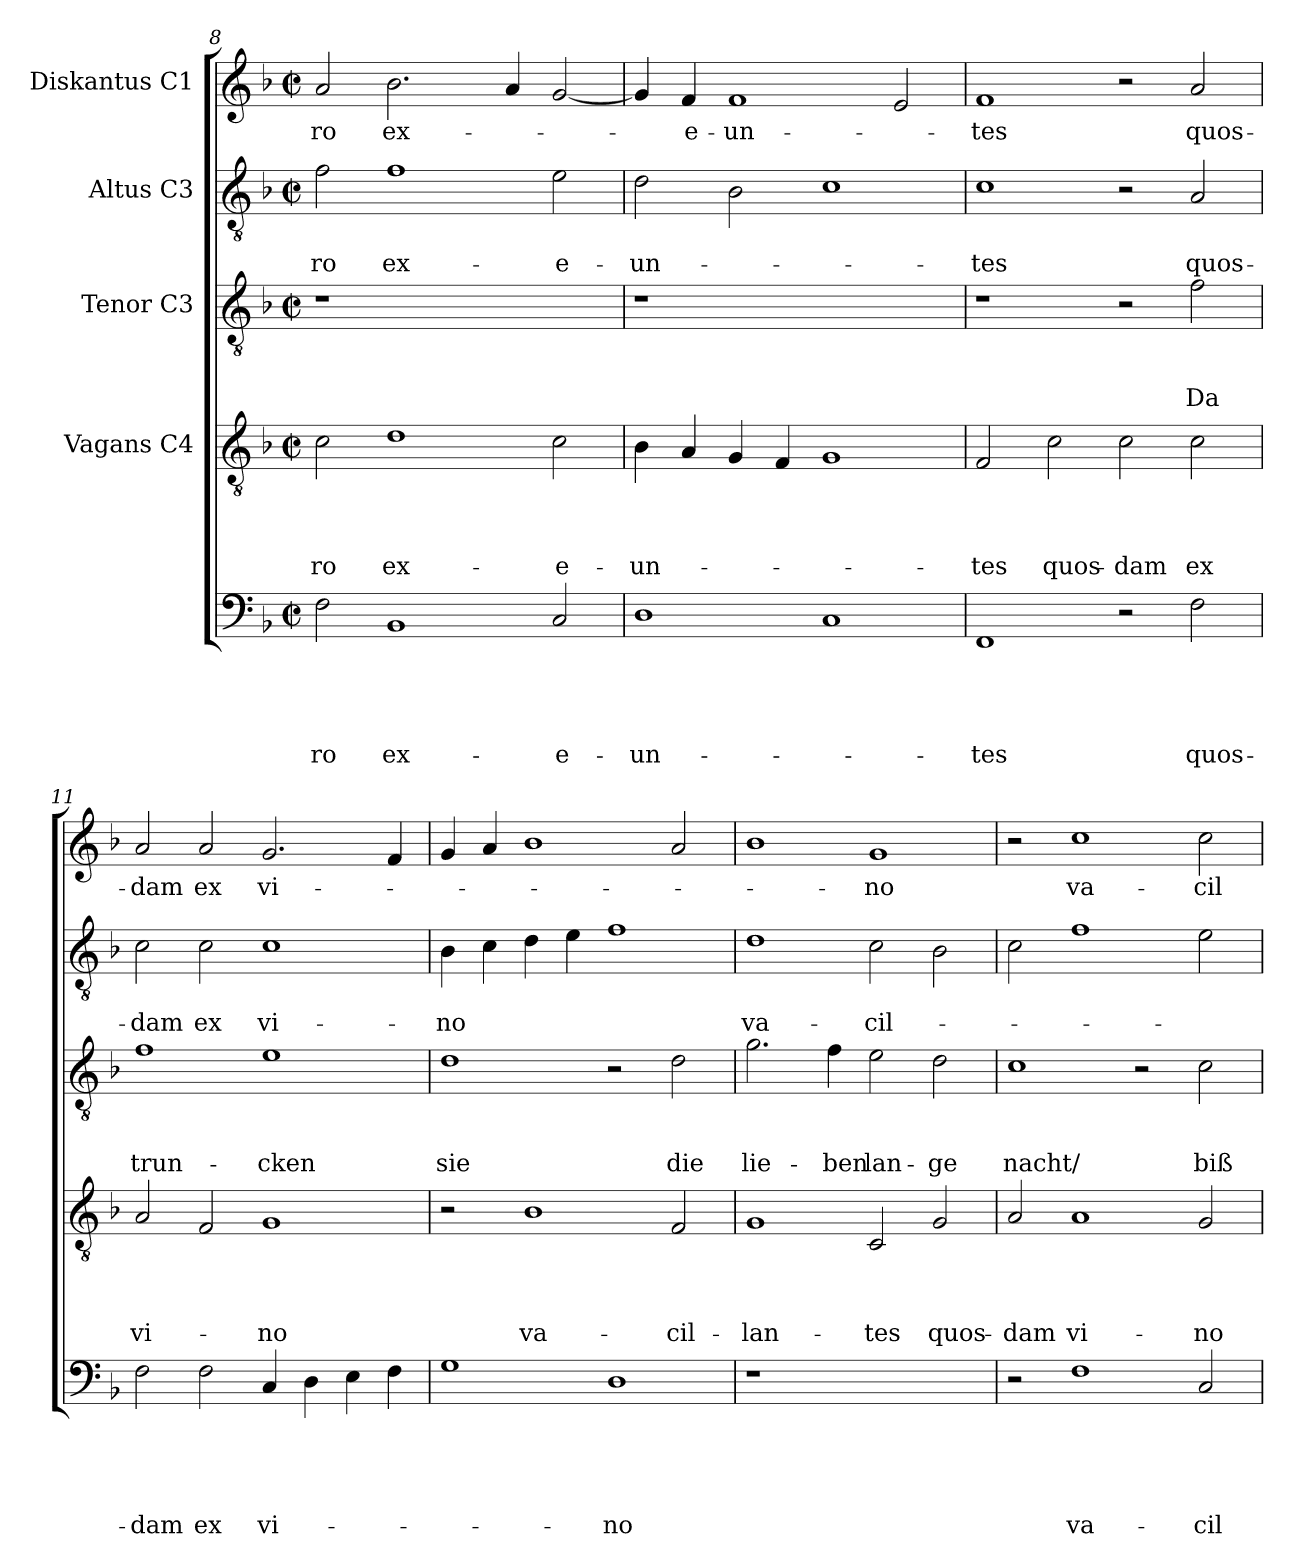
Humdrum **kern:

**kern	**text	**text	**text	**text	**text	**kern	**text	**text	**text	**text	**kern	**text	**text	**text	**kern	**text	**text	**kern	**text
*part5	*part5	*part5	*part5	*part5	*part5	*part4	*part4	*part4	*part4	*part4	*part3	*part3	*part3	*part3	*part2	*part2	*part2	*part1	*part1
*staff5	*staff5	*staff5	*staff5	*staff5	*staff5	*staff4	*staff4	*staff4	*staff4	*staff4	*staff3	*staff3	*staff3	*staff3	*staff2	*staff2	*staff2	*staff1	*staff1
*	*	*	*	*	*	*I"Vagans C4	*	*	*	*	*I"Tenor C3	*	*	*	*I"Altus C3	*	*	*I"Diskantus C1	*
*clefF4	*	*	*	*	*	*clefGv2	*	*	*	*	*clefGv2	*	*	*	*clefGv2	*	*	*clefG2	*
*k[b-]	*	*	*	*	*	*k[b-]	*	*	*	*	*k[b-]	*	*	*	*k[b-]	*	*	*k[b-]	*
*F:	*	*	*	*	*	*F:	*	*	*	*	*F:	*	*	*	*F:	*	*	*F:	*
*M2/2	*	*	*	*	*	*M2/2	*	*	*	*	*M2/2	*	*	*	*M2/2	*	*	*M2/2	*
*met(c|)	*	*	*	*	*	*met(c|)	*	*	*	*	*met(c|)	*	*	*	*met(c|)	*	*	*met(c|)	*
=8	=8	=8	=8	=8	=8	=8	=8	=8	=8	=8	=8	=8	=8	=8	=8	=8	=8	=8	=8
2F\	.	.	.	.	-ro	2c\	.	.	.	-ro	1r	.	.	.	2f\	.	-ro	2a/	-ro
1BB-	.	.	.	.	ex-	1d	.	.	.	ex-	.	.	.	.	1f	.	ex-	2.b-\	ex-
.	.	.	.	.	.	.	.	.	.	.	1ryy	.	.	.	.	.	.	.	.
.	.	.	.	.	.	.	.	.	.	.	.	.	.	.	.	.	.	4a/	.
2C/	.	.	.	.	-e-	2c\	.	.	.	-e-	.	.	.	.	2e\	.	-e-	[2g/	.
=9	=9	=9	=9	=9	=9	=9	=9	=9	=9	=9	=9	=9	=9	=9	=9	=9	=9	=9	=9
1D	.	.	.	.	-un-	4B-\	.	.	.	-un-	1r	.	.	.	2d\	.	-un-	4g/]	.
.	.	.	.	.	.	4A/	.	.	.	.	.	.	.	.	.	.	.	4f/	-e-
.	.	.	.	.	.	4G/	.	.	.	.	.	.	.	.	2B-\	.	.	1f	-un-
.	.	.	.	.	.	4F/	.	.	.	.	.	.	.	.	.	.	.	.	.
1C	.	.	.	.	.	1G	.	.	.	.	1ryy	.	.	.	1c	.	.	.	.
.	.	.	.	.	.	.	.	.	.	.	.	.	.	.	.	.	.	2e/	.
=10	=10	=10	=10	=10	=10	=10	=10	=10	=10	=10	=10	=10	=10	=10	=10	=10	=10	=10	=10
1FF	.	.	.	.	-tes	2F/	.	.	.	-tes	1r	.	.	.	1c	.	-tes	1f	-tes
.	.	.	.	.	.	2c\	.	.	.	quos-	.	.	.	.	.	.	.	.	.
2r	.	.	.	.	.	2c\	.	.	.	-dam	2r	.	.	.	2r	.	.	2r	.
2F\	.	.	.	.	quos-	2c\	.	.	.	ex	2f\	.	.	Da	2A/	.	quos-	2a/	quos-
=11	=11	=11	=11	=11	=11	=11	=11	=11	=11	=11	=11	=11	=11	=11	=11	=11	=11	=11	=11
2F\	.	.	.	.	-dam	2A/	.	.	.	vi-	1f	.	.	trun-	2c\	.	-dam	2a/	-dam
2F\	.	.	.	.	ex	2F/	.	.	.	.	.	.	.	.	2c\	.	ex	2a/	ex
4C/	.	.	.	.	vi-	1G	.	.	.	-no	1e	.	.	-cken	1c	.	vi-	2.g/	vi-
4D\	.	.	.	.	.	.	.	.	.	.	.	.	.	.	.	.	.	.	.
4E\	.	.	.	.	.	.	.	.	.	.	.	.	.	.	.	.	.	.	.
4F\	.	.	.	.	.	.	.	.	.	.	.	.	.	.	.	.	.	4f/	.
=12	=12	=12	=12	=12	=12	=12	=12	=12	=12	=12	=12	=12	=12	=12	=12	=12	=12	=12	=12
1G	.	.	.	.	.	2r	.	.	.	.	1d	.	.	sie	4B-\	.	-no	4g/	.
.	.	.	.	.	.	.	.	.	.	.	.	.	.	.	4c\	.	.	4a/	.
.	.	.	.	.	.	1B-	.	.	.	va-	.	.	.	.	4d\	.	.	1b-	.
.	.	.	.	.	.	.	.	.	.	.	.	.	.	.	4e\	.	.	.	.
1D	.	.	.	.	-no	.	.	.	.	.	2r	.	.	.	1f	.	.	.	.
.	.	.	.	.	.	2F/	.	.	.	-cil-	2d\	.	.	die	.	.	.	2a/	.
!!LO:LB:g=z
=13	=13	=13	=13	=13	=13	=13	=13	=13	=13	=13	=13	=13	=13	=13	=13	=13	=13	=13	=13
1r	.	.	.	.	.	1G	.	.	.	-lan-	2.g\	.	.	lie-	1d	.	va-	1b-	.
.	.	.	.	.	.	.	.	.	.	.	4f\	.	.	-ben	.	.	.	.	.
1ryy	.	.	.	.	.	2C/	.	.	.	-tes	2e\	.	.	lan-	2c\	.	-cil-	1g	-no
.	.	.	.	.	.	2G/	.	.	.	quos-	2d\	.	.	-ge	2B-\	.	.	.	.
=14	=14	=14	=14	=14	=14	=14	=14	=14	=14	=14	=14	=14	=14	=14	=14	=14	=14	=14	=14
2r	.	.	.	.	.	2A/	.	.	.	-dam	1c	.	.	nacht/	2c\	.	.	2r	.
1F	.	.	.	.	va-	1A	.	.	.	vi-	.	.	.	.	1f	.	.	1cc	va-
.	.	.	.	.	.	.	.	.	.	.	2r	.	.	.	.	.	.	.	.
2C/	.	.	.	.	-cil-	2G/	.	.	.	-no	2c\	.	.	biß	2e\	.	.	2cc\	-cil-
=	=	=	=	=	=	=	=	=	=	=	=	=	=	=	=	=	=	=	=
*-	*-	*-	*-	*-	*-	*-	*-	*-	*-	*-	*-	*-	*-	*-	*-	*-	*-	*-	*-
